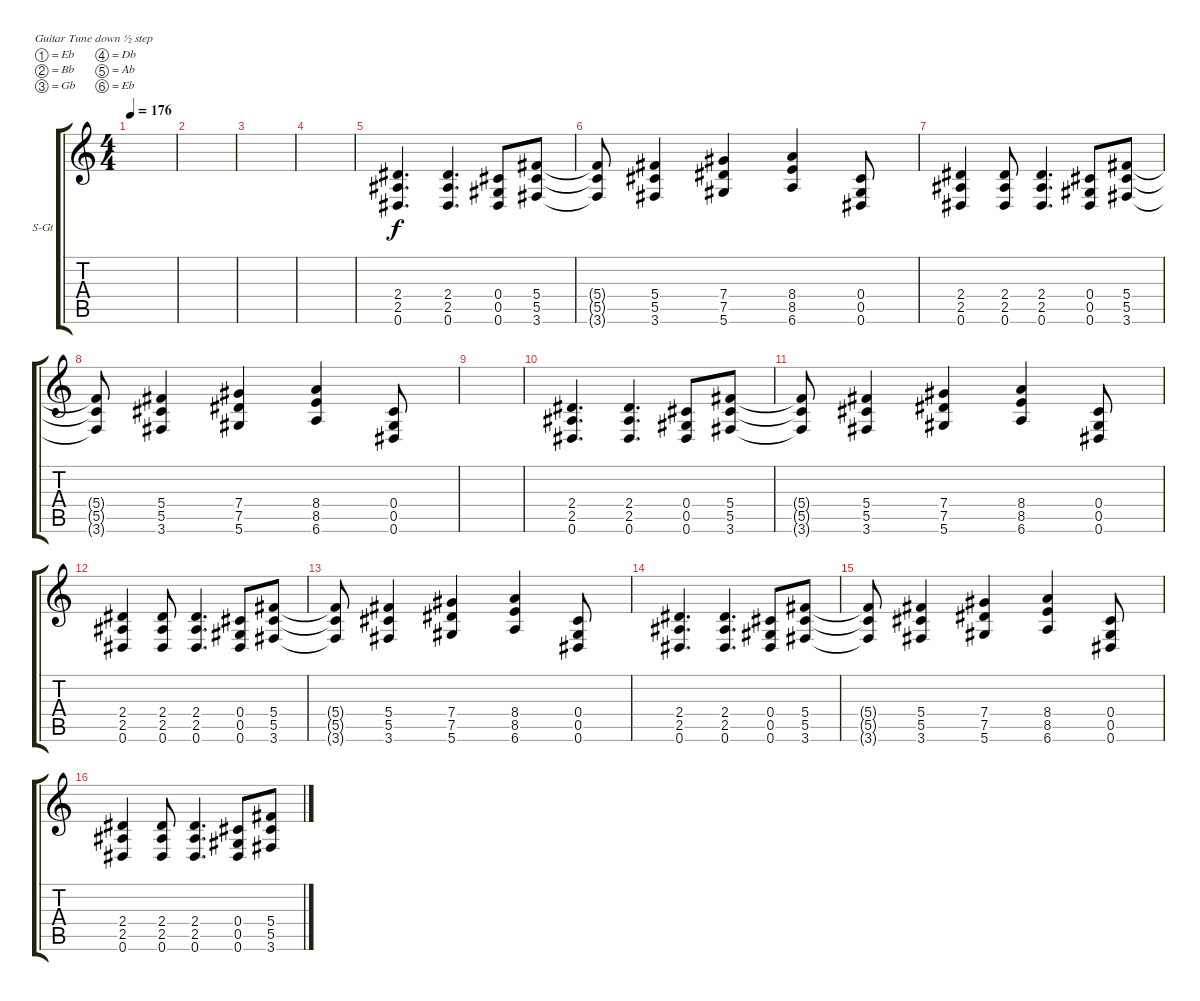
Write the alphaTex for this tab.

\defaultSystemsLayout 4
\bracketExtendMode groupsimilarinstruments
\firstSystemTrackNameOrientation horizontal
\otherSystemsTrackNameOrientation horizontal
\track ("Steel Guitar" "S-Gt") {instrument acousticguitarsteel}
\staff {score tabs}
\tuning (Eb4 Bb3 Gb3 Db3 Ab2 Eb2)
\ts (4 4)
\tempo 176
\clef g2
\ks c
|
|
|
|
(0.6 2.5 2.4).4{d} (2.4 2.5 0.6).4{d} (0.4 0.5 0.6).8 (5.4 5.5 3.6).8 |
(5.4{t} 5.5{t} 3.6{t}).8 (3.6 5.5 5.4).4 (5.6 7.5 7.4).4 (6.6 8.5 8.4).4 (0.5 0.4 0.6).8 |
(0.6 2.5 2.4).4 (0.6 2.5 2.4).8 (2.4 2.5 0.6).4{d} (0.4 0.5 0.6).8 (5.4 5.5 3.6).8 |
(5.4{t} 5.5{t} 3.6{t}).8 (3.6 5.5 5.4).4 (5.6 7.5 7.4).4 (6.6 8.5 8.4).4 (0.5 0.4 0.6).8 |
|
(0.6 2.5 2.4).4{d} (2.4 2.5 0.6).4{d} (0.4 0.5 0.6).8 (5.4 5.5 3.6).8 |
(5.4{t} 5.5{t} 3.6{t}).8 (3.6 5.5 5.4).4 (5.6 7.5 7.4).4 (6.6 8.5 8.4).4 (0.5 0.4 0.6).8 |
(0.6 2.5 2.4).4 (0.6 2.5 2.4).8 (2.4 2.5 0.6).4{d} (0.4 0.5 0.6).8 (5.4 5.5 3.6).8 |
(5.4{t} 5.5{t} 3.6{t}).8 (3.6 5.5 5.4).4 (5.6 7.5 7.4).4 (6.6 8.5 8.4).4 (0.5 0.4 0.6).8 |
(0.6 2.5 2.4).4{d} (2.4 2.5 0.6).4{d} (0.4 0.5 0.6).8 (5.4 5.5 3.6).8 |
(5.4{t} 5.5{t} 3.6{t}).8 (3.6 5.5 5.4).4 (5.6 7.5 7.4).4 (6.6 8.5 8.4).4 (0.5 0.4 0.6).8 |
(0.6 2.5 2.4).4 (0.6 2.5 2.4).8 (2.4 2.5 0.6).4{d} (0.4 0.5 0.6).8 (5.4 5.5 3.6).8
